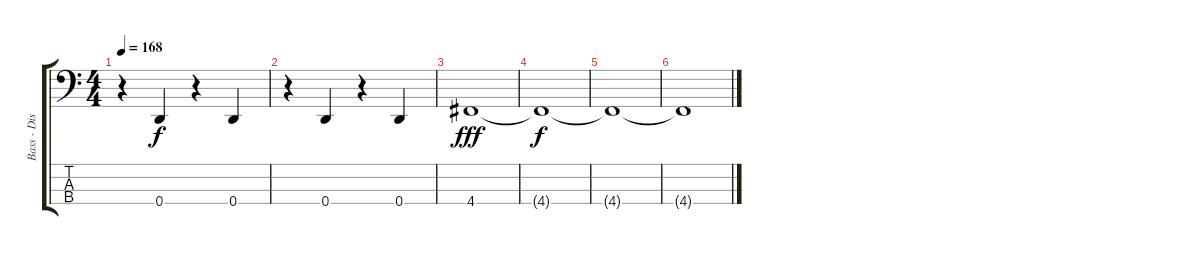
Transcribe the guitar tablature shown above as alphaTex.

\track ("Bass - Distortion" "Bass - Dis") {instrument distortionguitar}
\staff {score tabs}
\tuning (G2 D2 A1 D1) {hide}
\ts (4 4)
\tempo 168
\clef f4
\ks c
r.4{dy f} 0.4.4 r.4 0.4.4 |
r.4 0.4.4 r.4 0.4.4 |
4.4.1{dy fff volume 8} |
4.4{t}.1{dy f} |
4.4{t}.1 |
4.4{t}.1
